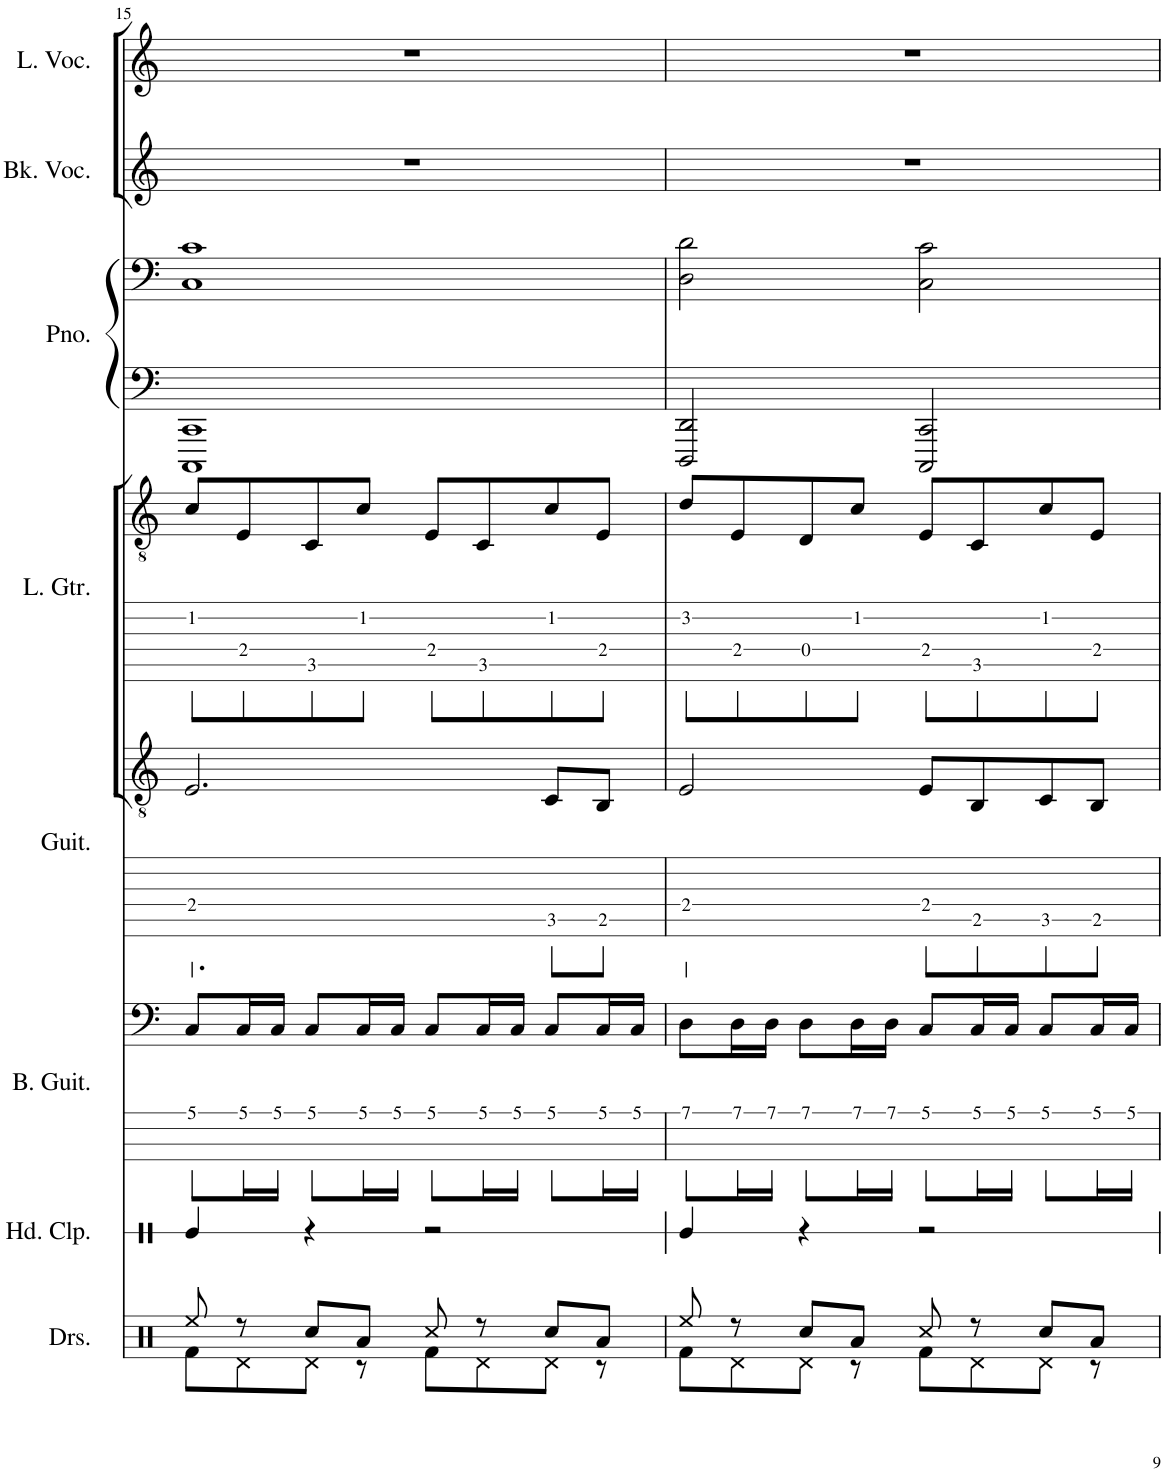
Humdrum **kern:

**kern	**kern	**kern	**kern	**kern	**kern	**kern	**kern	**kern	**kern	**kern	**kern
*part12	*part11	*part10	*part9	*part8	*part7	*part6	*part5	*part4	*part3	*part2	*part1
*staff12	*staff11	*staff10	*staff9	*staff8	*staff7	*staff6	*staff5	*staff4	*staff3	*staff2	*staff1
*I"Drumset	*I"Hand Clap	*I"Bass Guitar	*I"Bass Guitar	*I"Classical Guitar	*I"Classical Guitar	*I"Lead Guitar	*I"Lead Guitar	*I"Piano	*I"Piano	*I"Backing Vocals	*I"Lead Vocals
*I'Drs.	*I'Hd. Clp.	*I'B. Guit.	*I'B. Guit.	*I'Guit.	*I'Guit.	*I'L. Gtr.	*I'L. Gtr.	*I'Pno.	*I'Pno.	*I'Bk. Voc.	*I'L. Voc.
!!LO:PB:g=z
*clefX	*clefX	*	*clefF4	*	*clefGv2	*	*clefGv2	*clefF4	*clefF4	*clefG2	*clefG2
*	*	*Trd7c12	*Trd7c12	*	*	*	*	*	*	*	*
*k[]	*k[]	*k[]	*k[]	*k[]	*k[]	*k[]	*k[]	*k[]	*k[]	*k[]	*k[]
*M4/4	*M4/4	*M4/4	*M4/4	*M4/4	*M4/4	*M4/4	*M4/4	*M4/4	*M4/4	*M4/4	*M4/4
=15	=15	=15	=15	=15	=15	=15	=15	=15	=15	=15	=15
*^	*	*	*	*	*	*	*	*	*	*	*
8Ree/	8Rf\L	4Re/	8C\L	8C/L	2.E\	2.E/	8c\L	8c/L	1CCC 1CC	1C 1c	1r	1r
8r	8Rd\	.	16C\L	16C/L	.	.	8E\	8E/	.	.	.	.
.	.	.	16C\JJ	16C/JJ	.	.	.	.	.	.	.	.
8Rcc/L	8Rd\J	4r	8C\L	8C/L	.	.	8C\	8C/	.	.	.	.
8Ra/J	8r	.	16C\L	16C/L	.	.	8c\J	8c/J	.	.	.	.
.	.	.	16C\JJ	16C/JJ	.	.	.	.	.	.	.	.
8Rcc/	8Rf\L	2r	8C\L	8C/L	.	.	8E\L	8E/L	.	.	.	.
8r	8Rd\	.	16C\L	16C/L	.	.	8C\	8C/	.	.	.	.
.	.	.	16C\JJ	16C/JJ	.	.	.	.	.	.	.	.
8Rcc/L	8Rd\J	.	8C\L	8C/L	8C\L	8C/L	8c\	8c/	.	.	.	.
8Ra/J	8r	.	16C\L	16C/L	8BB\J	8BB/J	8E\J	8E/J	.	.	.	.
.	.	.	16C\JJ	16C/JJ	.	.	.	.	.	.	.	.
=16	=16	=16	=16	=16	=16	=16	=16	=16	=16	=16	=16	=16
8Ree/	8Rf\L	4Re/	8D\L	8D\L	2E\	2E/	8d\L	8d/L	2DDD/ 2DD/	2D\ 2d\	1r	1r
8r	8Rd\	.	16D\L	16D\L	.	.	8E\	8E/	.	.	.	.
.	.	.	16D\JJ	16D\JJ	.	.	.	.	.	.	.	.
8Rcc/L	8Rd\J	4r	8D\L	8D\L	.	.	8D\	8D/	.	.	.	.
8Ra/J	8r	.	16D\L	16D\L	.	.	8c\J	8c/J	.	.	.	.
.	.	.	16D\JJ	16D\JJ	.	.	.	.	.	.	.	.
8Rcc/	8Rf\L	2r	8C\L	8C/L	8E\L	8E/L	8E\L	8E/L	2CCC/ 2CC/	2C\ 2c\	.	.
8r	8Rd\	.	16C\L	16C/L	8BB\	8BB/	8C\	8C/	.	.	.	.
.	.	.	16C\JJ	16C/JJ	.	.	.	.	.	.	.	.
8Rcc/L	8Rd\J	.	8C\L	8C/L	8C\	8C/	8c\	8c/	.	.	.	.
8Ra/J	8r	.	16C\L	16C/L	8BB\J	8BB/J	8E\J	8E/J	.	.	.	.
.	.	.	16C\JJ	16C/JJ	.	.	.	.	.	.	.	.
*v	*v	*	*	*	*	*	*	*	*	*	*	*
=	=	=	=	=	=	=	=	=	=	=	=
*-	*-	*-	*-	*-	*-	*-	*-	*-	*-	*-	*-
